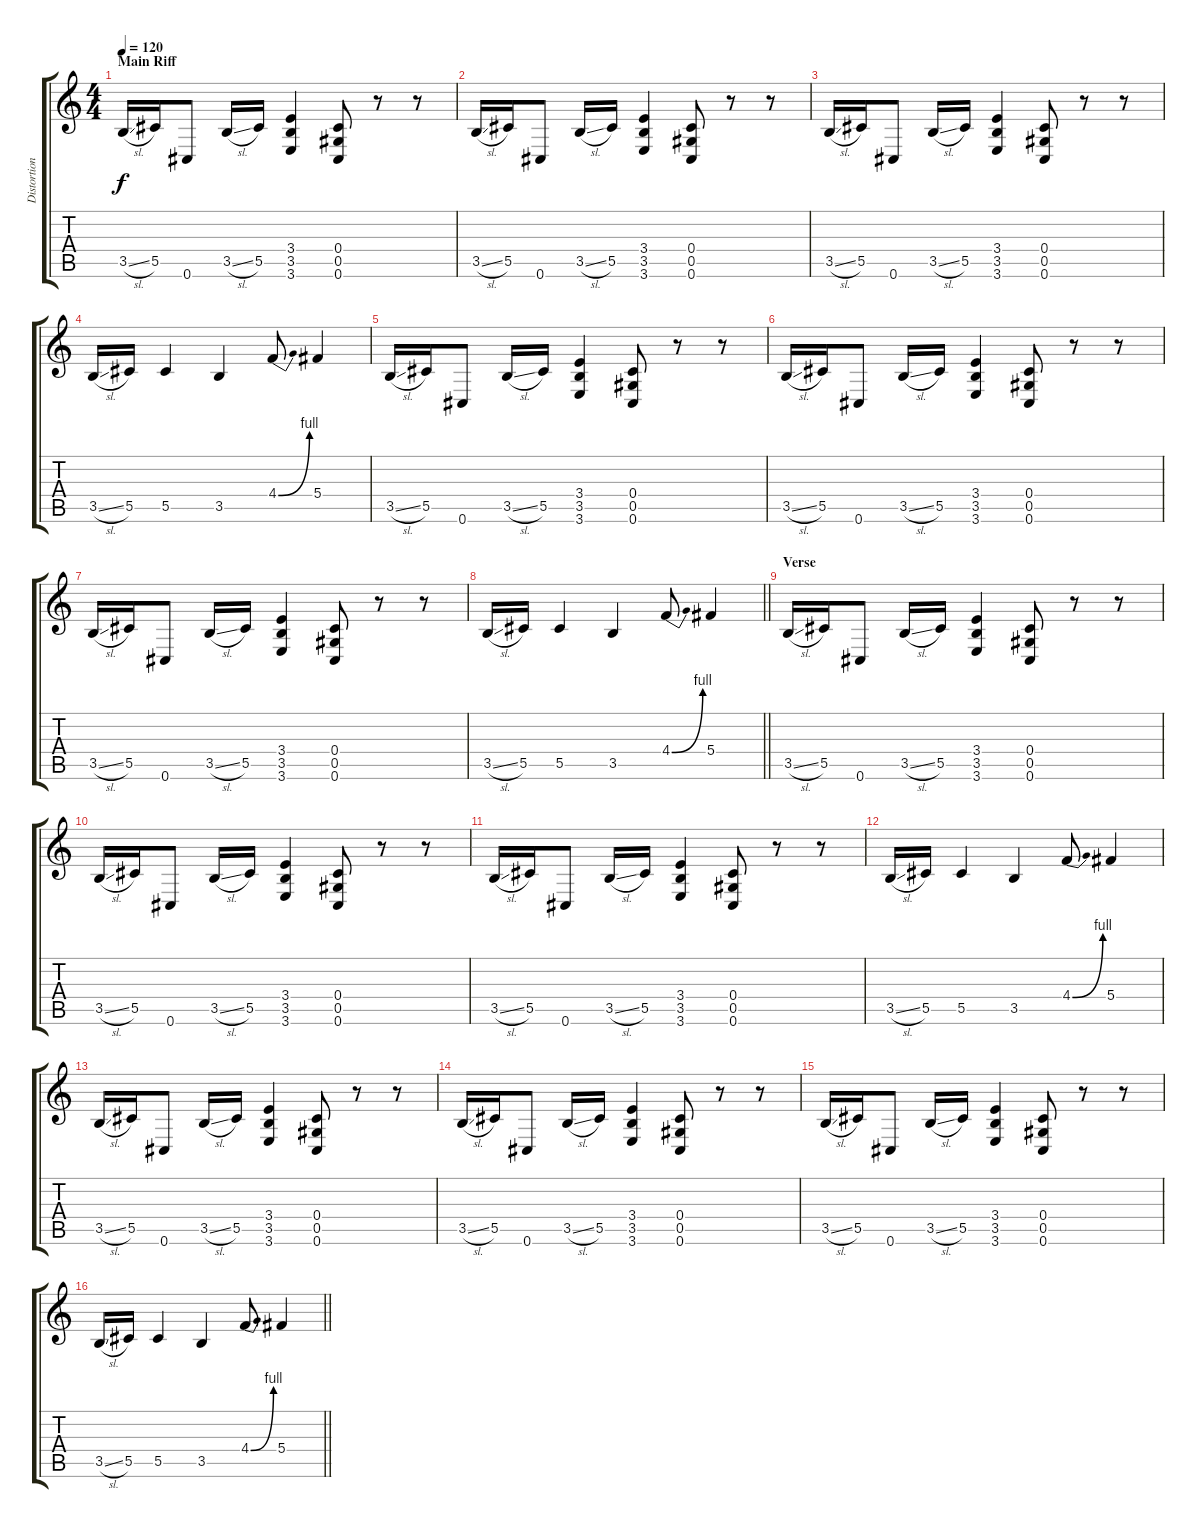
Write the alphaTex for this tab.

\track ("Distortion" "Distortion") {instrument distortionguitar}
\staff {score tabs}
\tuning (Eb4 Bb3 Gb3 Db3 Ab2 Db2) {hide}
\ts (4 4)
\section ("" "Main Riff")
\tempo 120
\clef g2
\ks c
3.5{sl}.16{dy f instrument distortionguitar} 5.5.16 0.6.8 3.5{sl}.16 5.5.16 (3.4 3.5 3.6).4 (0.4 0.5 0.6).8 r.8 r.8 |
3.5{sl}.16 5.5.16 0.6.8 3.5{sl}.16 5.5.16 (3.4 3.5 3.6).4 (0.4 0.5 0.6).8 r.8 r.8 |
3.5{sl}.16 5.5.16 0.6.8 3.5{sl}.16 5.5.16 (3.4 3.5 3.6).4 (0.4 0.5 0.6).8 r.8 r.8 |
3.5{sl}.16 5.5.16 5.5.4 3.5.4 4.4{be (bend 0 0 60 4)}.8 5.4.4 |
3.5{sl}.16 5.5.16 0.6.8 3.5{sl}.16 5.5.16 (3.4 3.5 3.6).4 (0.4 0.5 0.6).8 r.8 r.8 |
3.5{sl}.16 5.5.16 0.6.8 3.5{sl}.16 5.5.16 (3.4 3.5 3.6).4 (0.4 0.5 0.6).8 r.8 r.8 |
3.5{sl}.16 5.5.16 0.6.8 3.5{sl}.16 5.5.16 (3.4 3.5 3.6).4 (0.4 0.5 0.6).8 r.8 r.8 |
\barLineRight lightlight
3.5{sl}.16 5.5.16 5.5.4 3.5.4 4.4{be (bend 0 0 60 4)}.8 5.4.4 |
\section ("" "Verse")
3.5{sl}.16 5.5.16 0.6.8 3.5{sl}.16 5.5.16 (3.4 3.5 3.6).4 (0.4 0.5 0.6).8 r.8 r.8 |
3.5{sl}.16 5.5.16 0.6.8 3.5{sl}.16 5.5.16 (3.4 3.5 3.6).4 (0.4 0.5 0.6).8 r.8 r.8 |
3.5{sl}.16 5.5.16 0.6.8 3.5{sl}.16 5.5.16 (3.4 3.5 3.6).4 (0.4 0.5 0.6).8 r.8 r.8 |
3.5{sl}.16 5.5.16 5.5.4 3.5.4 4.4{be (bend 0 0 60 4)}.8 5.4.4 |
3.5{sl}.16 5.5.16 0.6.8 3.5{sl}.16 5.5.16 (3.4 3.5 3.6).4 (0.4 0.5 0.6).8 r.8 r.8 |
3.5{sl}.16 5.5.16 0.6.8 3.5{sl}.16 5.5.16 (3.4 3.5 3.6).4 (0.4 0.5 0.6).8 r.8 r.8 |
3.5{sl}.16 5.5.16 0.6.8 3.5{sl}.16 5.5.16 (3.4 3.5 3.6).4 (0.4 0.5 0.6).8 r.8 r.8 |
\barLineRight lightlight
3.5{sl}.16 5.5.16 5.5.4 3.5.4 4.4{be (bend 0 0 60 4)}.8 5.4.4
